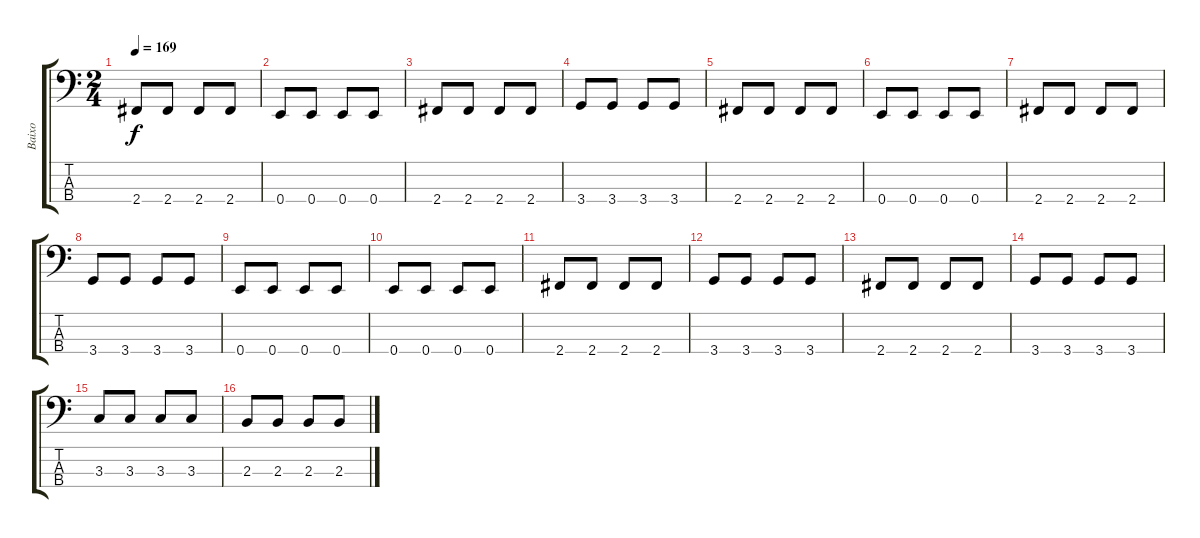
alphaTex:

\track ("Baixo" "Baixo") {instrument electricbassfinger}
\staff {score tabs}
\tuning (G2 D2 A1 E1) {hide}
\ts (2 4)
\tempo 169
\clef f4
\ks c
2.4.8{dy f} 2.4.8 2.4.8 2.4.8 |
0.4.8 0.4.8 0.4.8 0.4.8 |
2.4.8 2.4.8 2.4.8 2.4.8 |
3.4.8 3.4.8 3.4.8 3.4.8 |
2.4.8 2.4.8 2.4.8 2.4.8 |
0.4.8 0.4.8 0.4.8 0.4.8 |
2.4.8 2.4.8 2.4.8 2.4.8 |
3.4.8 3.4.8 3.4.8 3.4.8 |
0.4.8 0.4.8 0.4.8 0.4.8 |
0.4.8 0.4.8 0.4.8 0.4.8 |
2.4.8 2.4.8 2.4.8 2.4.8 |
3.4.8 3.4.8 3.4.8 3.4.8 |
2.4.8 2.4.8 2.4.8 2.4.8 |
3.4.8 3.4.8 3.4.8 3.4.8 |
3.3.8 3.3.8 3.3.8 3.3.8 |
2.3.8 2.3.8 2.3.8 2.3.8
